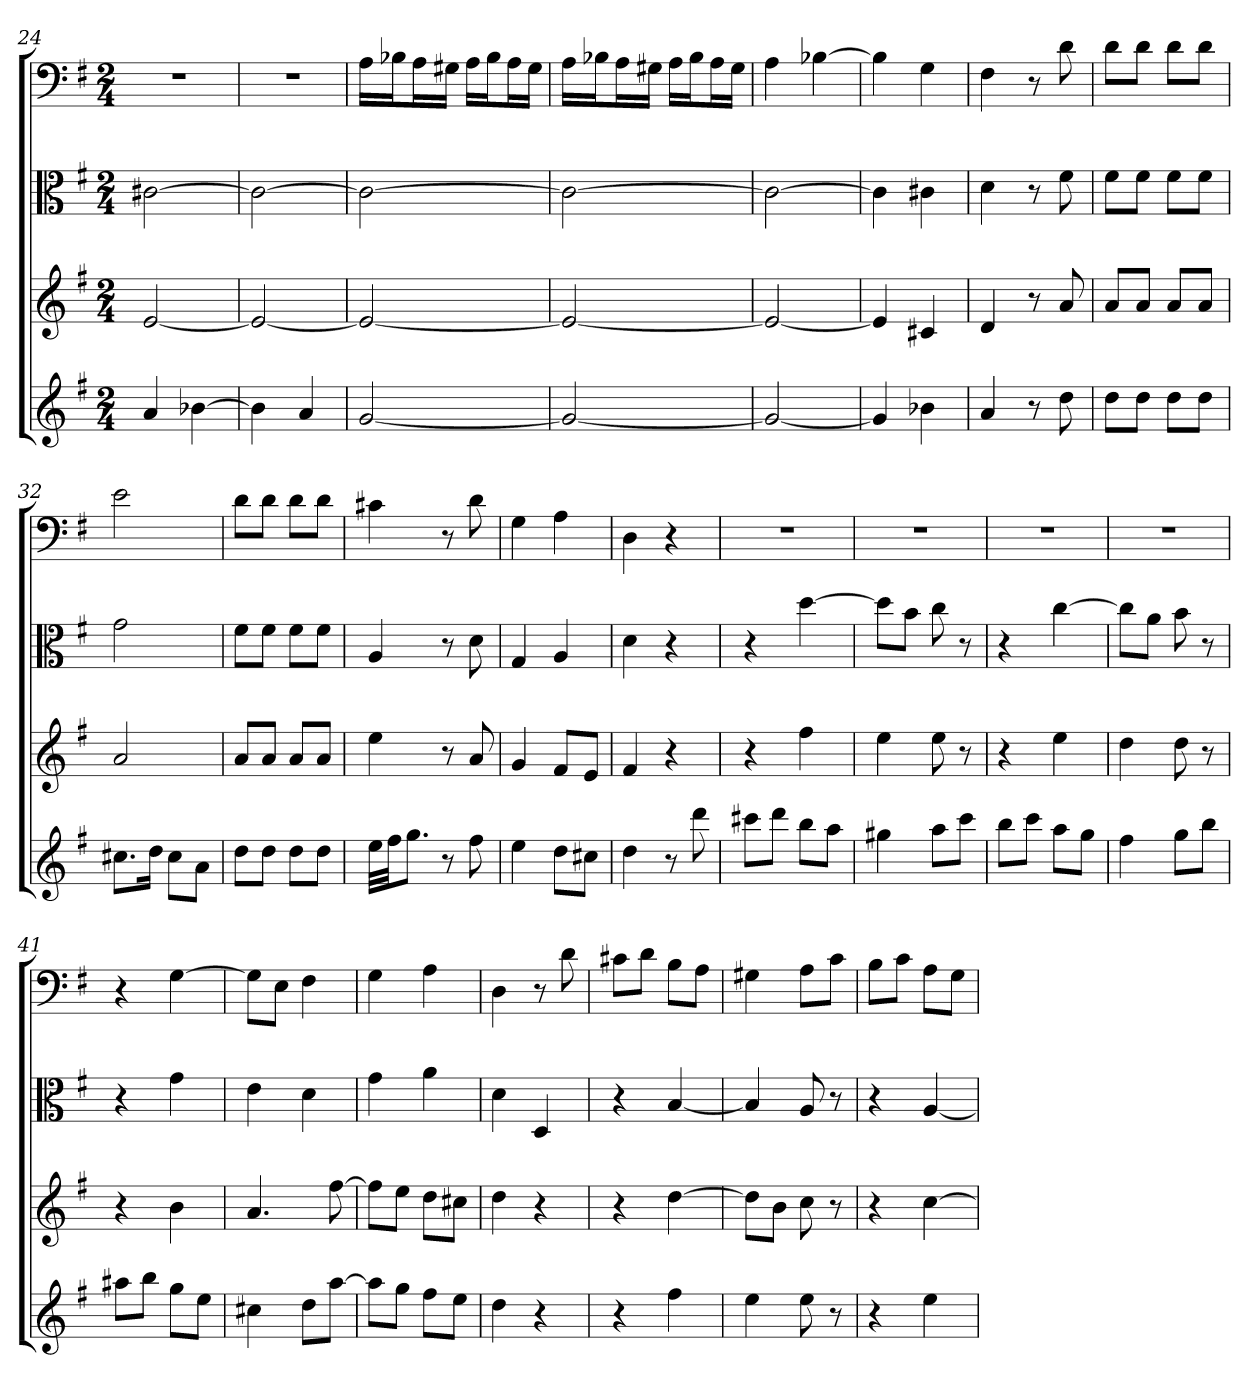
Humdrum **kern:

**kern	**kern	**kern	**kern
*part4	*part3	*part2	*part1
*staff4	*staff3	*staff2	*staff1
*	*	*clefC3	*clefF4
*k[f#]	*k[f#]	*k[f#]	*k[f#]
*G:	*G:	*G:	*G:
*M2/4	*M2/4	*M2/4	*M2/4
=24	=24	=24	=24
4a	[2e	[2c#X	2r
[4b-X	.	.	.
=25	=25	=25	=25
4b-]	2e_	2c#_	2r
4a	.	.	.
=26	=26	=26	=26
[2g	2e_	2c#_	16A\LL
.	.	.	16B-X\J
.	.	.	16A\L
.	.	.	16G#X\JJ
.	.	.	16A\LL
.	.	.	16B-\J
.	.	.	16A\L
.	.	.	16G#\JJ
=27	=27	=27	=27
2g_	2e_	2c#_	16A\LL
.	.	.	16B-X\J
.	.	.	16A\L
.	.	.	16G#X\JJ
.	.	.	16A\LL
.	.	.	16B-\J
.	.	.	16A\L
.	.	.	16G#\JJ
=28	=28	=28	=28
2g_	2e_	2c#_	4A
.	.	.	[4B-X
=29	=29	=29	=29
4g]	4e]	4c#]	4B-]
4b-X	4c#X	4c#X	4G
=30	=30	=30	=30
4a	4d	4d	4F#
8r	8r	8r	8r
8dd	8a	8f#	8d
=31	=31	=31	=31
8ddL	8aL	8f#\L	8d\L
8ddJ	8aJ	8f#\J	8d\J
8ddL	8aL	8f#\L	8d\L
8ddJ	8aJ	8f#\J	8d\J
=32	=32	=32	=32
8.cc#XL	2a	2g	2e
16ddJk	.	.	.
8cc#L	.	.	.
8aJ	.	.	.
=33	=33	=33	=33
8ddL	8aL	8f#\L	8d\L
8ddJ	8aJ	8f#\J	8d\J
8ddL	8aL	8f#\L	8d\L
8ddJ	8aJ	8f#\J	8d\J
=34	=34	=34	=34
32eeLLL	4ee	4A	4c#X
32ff#JJ	.	.	.
8.ggJ	.	.	.
8r	8r	8r	8r
8ff#	8a	8d	8d
=35	=35	=35	=35
4ee	4g	4G	4G
8ddL	8f#L	4A	4A
8cc#XJ	8eJ	.	.
=36	=36	=36	=36
4dd	4f#	4d	4D
8r	4r	4r	4r
8ddd	.	.	.
=37	=37	=37	=37
8ccc#XL	4r	4r	2r
8dddJ	.	.	.
8bbL	4ff#	[4dd	.
8aaJ	.	.	.
=38	=38	=38	=38
4gg#X	4ee	8dd\L]	2r
.	.	8b\J	.
8aaL	8ee	8cc	.
8cccJ	8r	8r	.
=39	=39	=39	=39
8bbL	4r	4r	2r
8cccJ	.	.	.
8aaL	4ee	[4cc	.
8ggJ	.	.	.
=40	=40	=40	=40
4ff#	4dd	8cc\L]	2r
.	.	8a\J	.
8ggL	8dd	8b	.
8bbJ	8r	8r	.
=41	=41	=41	=41
8aa#XL	4r	4r	4r
8bbJ	.	.	.
8ggL	4b	4g	[4G
8eeJ	.	.	.
=42	=42	=42	=42
4cc#X	4.a	4e	8G\L]
.	.	.	8E\J
8ddL	.	4d	4F#
[8aaJ	[8ff#	.	.
=43	=43	=43	=43
8aaL]	8ff#L]	4g	4G
8ggJ	8eeJ	.	.
8ff#L	8ddL	4a	4A
8eeJ	8cc#XJ	.	.
=44	=44	=44	=44
4dd	4dd	4d	4D
4r	4r	4D	8r
.	.	.	8d
=45	=45	=45	=45
4r	4r	4r	8c#X\L
.	.	.	8d\J
4ff#	[4dd	[4B	8B\L
.	.	.	8A\J
=46	=46	=46	=46
4ee	8ddL]	4B]	4G#X
.	8bJ	.	.
8ee	8cc	8A	8A\L
8r	8r	8r	8c\J
=47	=47	=47	=47
4r	4r	4r	8B\L
.	.	.	8c\J
4ee	[4cc	[4A	8A\L
.	.	.	8G\J
=	=	=	=
*-	*-	*-	*-
